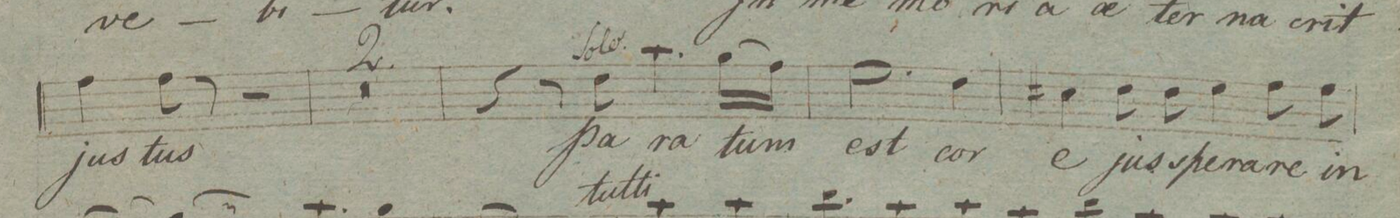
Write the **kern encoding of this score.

**kern	**text	**dynam
*I"Canto.	*	*
*clefC1	*	*
*k[c#f#d#g#]	*	*
*met(c|)	*	*
*M2/2	*	*
4dd#\	jus-	.
8dd#\	-tus	.
8r	.	.
2r	.	.
=51	=51	=51
0r	.	.
=52	=52	=52
=53	=53	=53
4r	.	.
8r	.	.
8b\	pa-	.
4.ff#\	-ra-	.
(16ee\LL	-tum	.
16dd#\JJ)	.	.
=54	=54	=54
2.cc#\	est	.
4b\	cor	.
=55	=55	=55
4a#X\	e-	.
8b\	-jus	.
8b\	spe-	.
4cc#\	-ra-	.
8dd#\	-re	.
8dd#\	in	.
=56	=56	=56
*-	*-	*-
